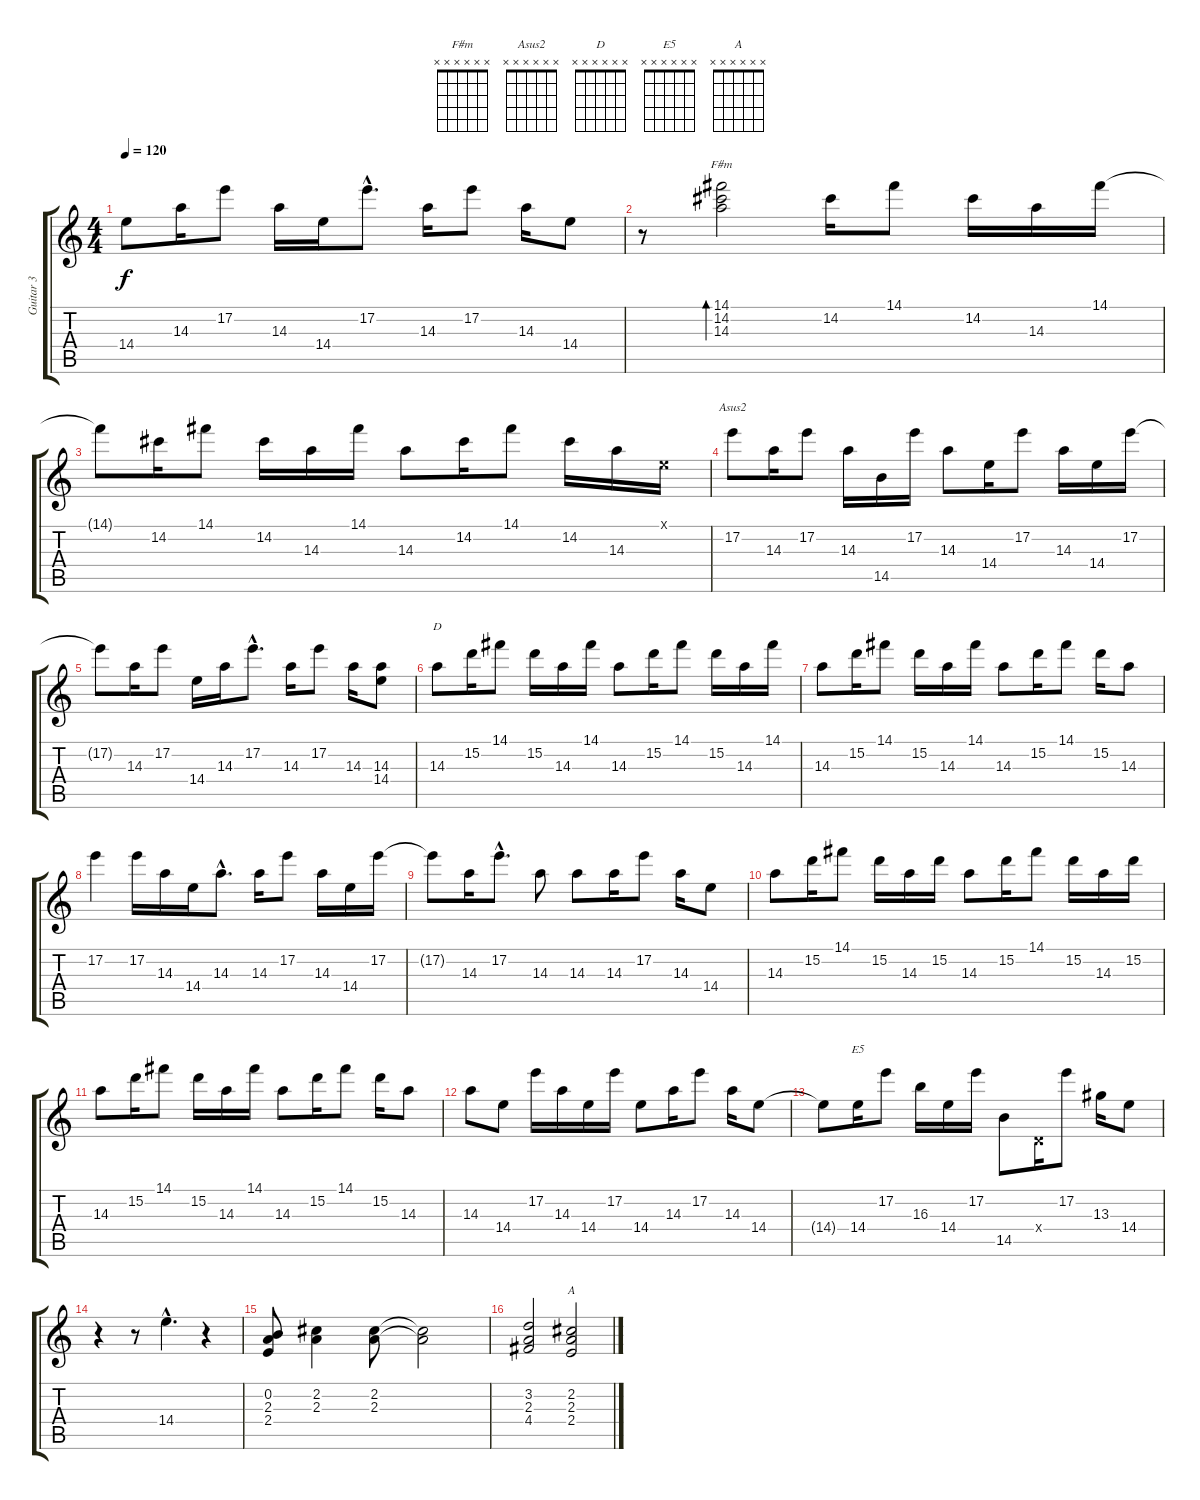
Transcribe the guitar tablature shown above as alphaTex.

\track ("Guitar 3" "Guitar 3") {instrument acousticguitarsteel}
\staff {score tabs}
\tuning (E4 B3 G3 D3 A2 E2) {hide}
\chord ("F#m" x x x x x x) {firstfret 0}
\chord ("Asus2" x x x x x x) {firstfret 0}
\chord ("D" x x x x x x) {firstfret 0}
\chord ("E5" x x x x x x) {firstfret 0}
\chord ("A" x x x x x x) {firstfret 0}
\ts (4 4)
\tempo 120
\clef g2
\ks c
14.4.8{dy f} 14.3.16 17.2.8 14.3.16 14.4.16 17.2{hac}.8{d} 14.3.16 17.2.8 14.3.16 14.4.8 |
r.8 (14.1 14.2 14.3).2{bd 60 ch "F#m"} 14.2.16 14.1.8 14.2.16 14.3.16 14.1.16 |
14.1{t}.8 14.2.16 14.1.8 14.2.16 14.3.16 14.1.16 14.3.8 14.2.16 14.1.8 14.2.16 14.3.16 0.1{x}.16 |
17.2.8{ch "Asus2"} 14.3.16 17.2.8 14.3.16 14.5.16 17.2.16 14.3.8 14.4.16 17.2.8 14.3.16 14.4.16 17.2.16 |
17.2{t}.8 14.3.16 17.2.8 14.4.16 14.3.16 17.2{hac}.8{d} 14.3.16 17.2.8 14.3.16 (14.3 14.4).8 |
14.3.8{ch "D"} 15.2.16 14.1.8 15.2.16 14.3.16 14.1.16 14.3.8 15.2.16 14.1.8 15.2.16 14.3.16 14.1.16 |
14.3.8 15.2.16 14.1.8 15.2.16 14.3.16 14.1.16 14.3.8 15.2.16 14.1.8 15.2.16 14.3.8 |
17.2.4 17.2.16 14.3.16 14.4.16 14.3{hac}.8{d} 14.3.16 17.2.8 14.3.16 14.4.16 17.2.16 |
17.2{t}.8 14.3.16 17.2{hac}.8{d} 14.3.8 14.3.8 14.3.16 17.2.8 14.3.16 14.4.8 |
14.3.8 15.2.16 14.1.8 15.2.16 14.3.16 15.2.16 14.3.8 15.2.16 14.1.8 15.2.16 14.3.16 15.2.16 |
14.3.8 15.2.16 14.1.8 15.2.16 14.3.16 14.1.16 14.3.8 15.2.16 14.1.8 15.2.16 14.3.8 |
14.3.8 14.4.8 17.2.16 14.3.16 14.4.16 17.2.16 14.4.8 14.3.16 17.2.8 14.3.16 14.4.8 |
14.4{t}.8 14.4.16{ch "E5"} 17.2.8 16.3.16 14.4.16 17.2.16 14.5.8 0.4{x}.16 17.2.8 13.3.16 14.4.8 |
r.4 r.8 14.4{hac}.4{d} r.4{volume 7} |
(0.2 2.3 2.4).8 (2.2 2.3).4 (2.2 2.3).8 (2.2{t} 2.3{t}).2 |
(3.2 2.3 4.4).2 (2.2 2.3 2.4).2{ch "A"}
